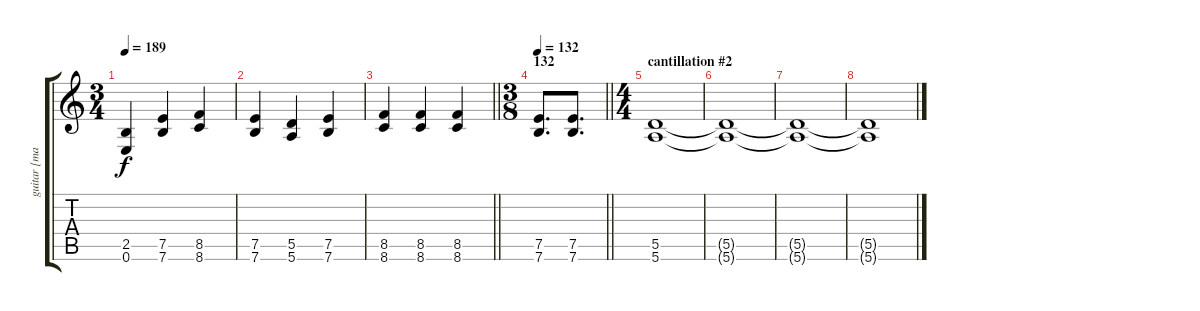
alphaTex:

\track ("guitar [maneki]" "guitar [ma") {instrument distortionguitar}
\staff {score tabs}
\tuning (E4 B3 G3 D3 A2 E2) {hide}
\ts (3 4)
\tempo 189
\clef g2
\ks c
(2.5 0.6).4{dy f} (7.5 7.6).4 (8.5 8.6).4 |
(7.5 7.6).4 (5.5 5.6).4 (7.5 7.6).4 |
\barLineRight lightlight
(8.5 8.6).4 (8.5 8.6).4 (8.5 8.6).4 |
\ts (3 8)
\section ("" "132")
\tempo 134
\tempo 132
\barLineRight lightlight
(7.5 7.6).8{d} (7.5 7.6).8{d} |
\ts (4 4)
\section ("" "cantillation #2")
(5.5 5.6).1{volume 3} |
(5.5{t} 5.6{t}).1 |
(5.5{t} 5.6{t}).1 |
(5.5{t} 5.6{t}).1
